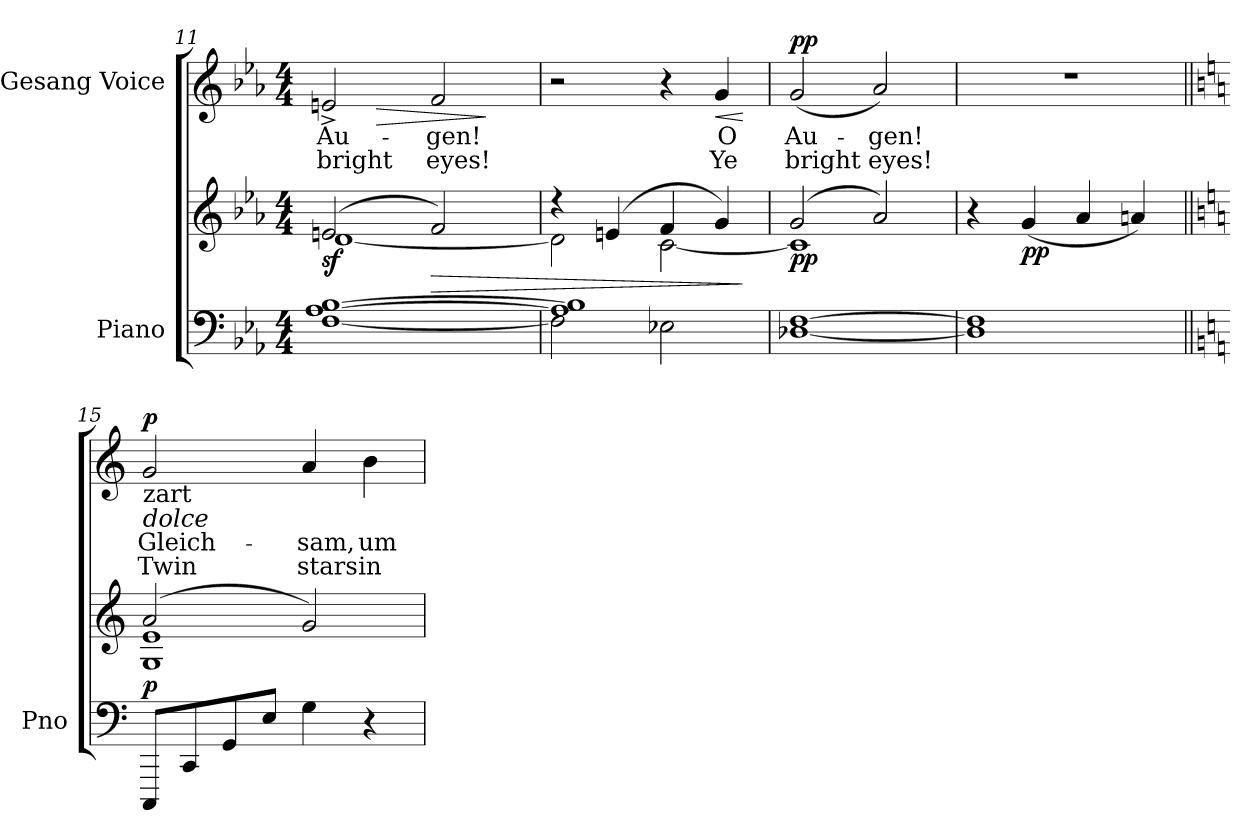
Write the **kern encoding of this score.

**kern	**kern	**dynam	**kern	**text	**text	**dynam
*part2	*part2	*part2	*part1	*part1	*part1	*part1
*staff3	*staff2	*staff2/3	*staff1	*staff1	*staff1	*staff1
*I"Piano	*	*	*I"Gesang Voice	*	*	*
*I'Pno	*	*	*	*	*	*
*clefF4	*clefG2	*	*clefG2	*	*	*
*k[b-e-a-]	*k[b-e-a-]	*	*k[b-e-a-]	*	*	*
*M4/4	*M4/4	*	*M4/4	*	*	*
=11	=11	=11	=11	=11	=11	=11
*	*^	*	*	*	*	*
!	!	!	!LO:DY:b	!	!LO:LY:b	!LO:LY:b	!
*	*	*	*	*^	*	*	*
[1F [>1A- [>1B-	(>2en/	[1d	sf	2en^>/	4ryy	Au-	bright	.
!	!	!	!	!	!	!	!	!LO:HP:b
.	.	.	.	.	4ryy	.	.	>
!	!	!	!LO:HP:b	!	!	!LO:LY:b	!LO:LY:b	!
.	2f/)	.	>	2f/	4ryy	-gen!	eyes!	.
.	.	.	.	.	4ryy	.	.	]
*	*	*	*	*v	*v	*	*	*
=12	=12	=12	=12	=12	=12	=12	=12
*^	*	*	*	*	*	*	*
1A-] 1B-]	2F\]	4r	2d\]	.	2r	.	.	.
.	.	(>4en/	.	.	.	.	.	.
.	2E-X\	4f/	[2c\	.	4r	.	.	.
!	!	!	!	!	!	!LO:LY:b	!LO:LY:b	!LO:HP:b
.	.	4g/)	.	.	4g/	O	Ye	<
*v	*v	*	*	*	*	*	*	*
*	*v	*v	*	*	*	*	*
.	.	]	.	.	.	[
!!LO:PB:g=z
=13	=13	=13	=13	=13	=13	=13
*	*^	*	*	*	*	*
!	!	!	!LO:DY:b	!	!LO:LY:b	!LO:LY:b	!LO:DY:a
[1D-X [1F	(2g/	1c]	pp	(2g/	Au-	bright	pp
!	!	!	!	!	!LO:LY:b	!LO:LY:b	!
.	2a-/)	.	.	2a-/)	-gen!	eyes!	.
*	*v	*v	*	*	*	*	*
=14	=14	=14	=14	=14	=14	=14
1D-] 1F]	4r	.	1r	.	.	.
!	!	!LO:DY:b	!	!	!	!
.	(4g/	pp	.	.	.	.
.	4a-/	.	.	.	.	.
.	4an/)	.	.	.	.	.
=15||	=15||	=15||	=15||	=15||	=15||	=15||
*k[]	*k[]	*	*k[]	*	*	*
*	*^	*	*	*	*	*
!	!	!	!	!LO:TX:b:t=zart	!	!	!
!	!	!	!	!LO:TX:b:i:t=dolce	!	!	!
!	!	!	!LO:DY:a=2	!	!LO:LY:b	!LO:LY:b	!LO:DY:a
8CCC/L	(>2a/	1G 1e	p	2g/	Gleich-	Twin	p
8CC/	.	.	.	.	.	.	.
8GG/	.	.	.	.	.	.	.
8E/J	.	.	.	.	.	.	.
!	!	!	!	!	!LO:LY:b	!LO:LY:b	!
4G\	2g/)	.	.	4a/	-sam,	stars	.
!	!	!	!	!	!LO:LY:b	!LO:LY:b	!
4r	.	.	.	4b\	um	in	.
*	*v	*v	*	*	*	*	*
=	=	=	=	=	=	=
*-	*-	*-	*-	*-	*-	*-
